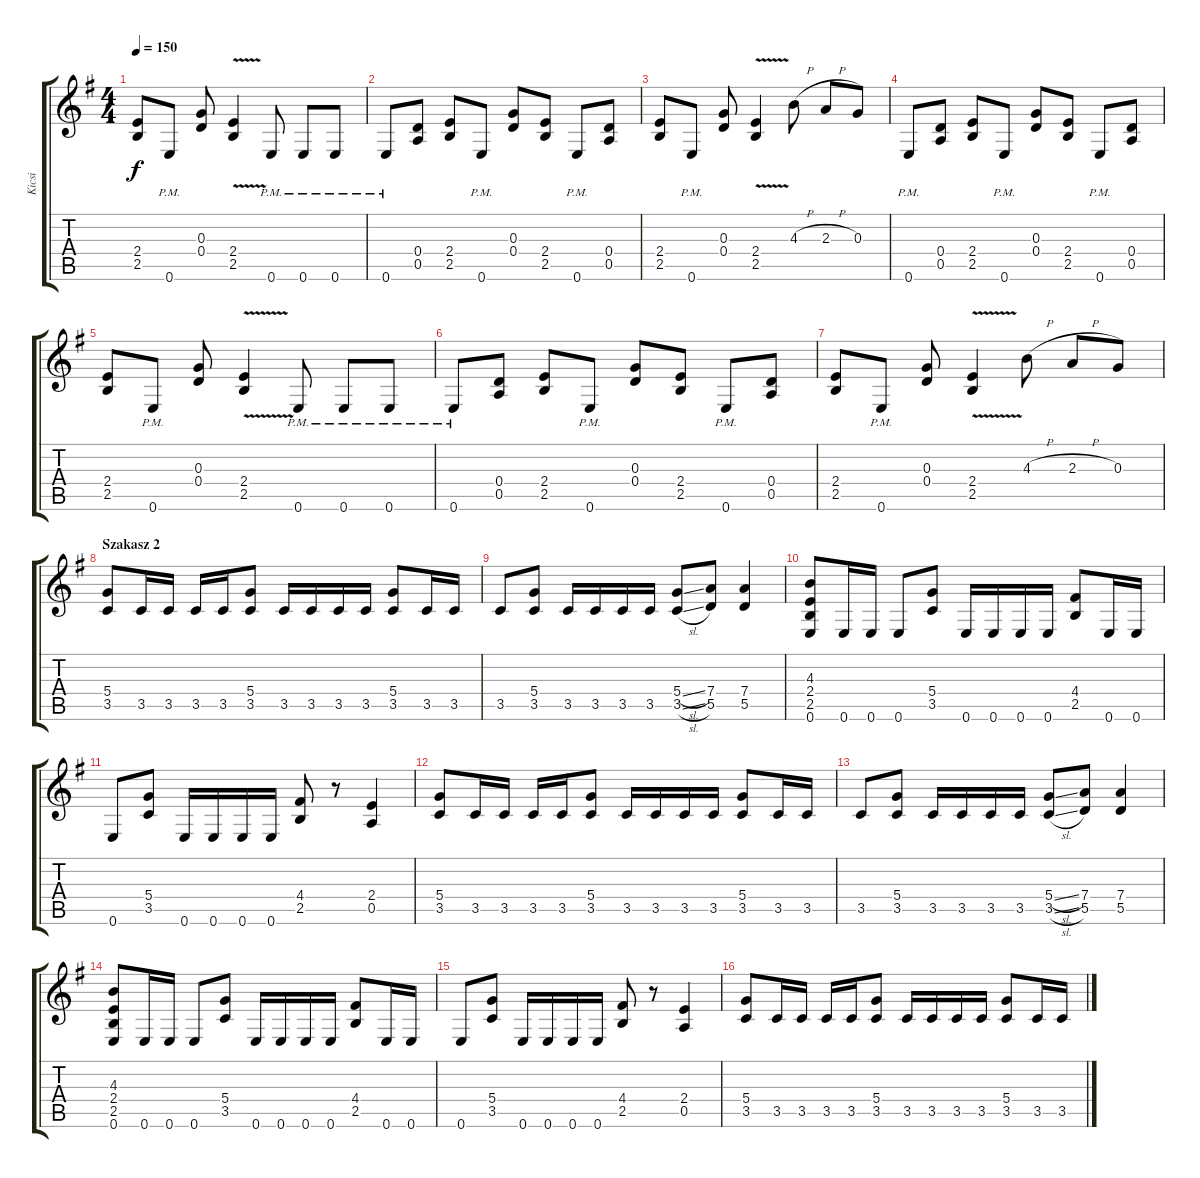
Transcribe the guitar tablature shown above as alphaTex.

\track ("Kicsi" "Kicsi") {instrument distortionguitar}
\staff {score tabs}
\tuning (E4 B3 G3 D3 A2 E2) {hide}
\ts (4 4)
\tempo 150
\clef g2
\ks eminor
(2.4 2.5).8{dy f} 0.6{pm}.8 (0.3 0.4).8 (2.4{v} 2.5{v}).4 0.6{pm}.8 0.6{pm}.8 0.6{pm}.8 |
0.6{pm}.8 (0.4 0.5).8 (2.4 2.5).8 0.6{pm}.8 (0.3 0.4).8 (2.4 2.5).8 0.6{pm}.8 (0.4 0.5).8 |
(2.4 2.5).8 0.6{pm}.8 (0.3 0.4).8 (2.4{v} 2.5{v}).4 4.3{h}.8 2.3{h}.8 0.3.8 |
0.6{pm}.8 (0.4 0.5).8 (2.4 2.5).8 0.6{pm}.8 (0.3 0.4).8 (2.4 2.5).8 0.6{pm}.8 (0.4 0.5).8 |
(2.4 2.5).8 0.6{pm}.8 (0.3 0.4).8 (2.4{v} 2.5{v}).4 0.6{pm}.8 0.6{pm}.8 0.6{pm}.8 |
0.6{pm}.8 (0.4 0.5).8 (2.4 2.5).8 0.6{pm}.8 (0.3 0.4).8 (2.4 2.5).8 0.6{pm}.8 (0.4 0.5).8 |
(2.4 2.5).8 0.6{pm}.8 (0.3 0.4).8 (2.4{v} 2.5{v}).4 4.3{h}.8 2.3{h}.8 0.3.8 |
\section ("" "Szakasz 2")
(5.4 3.5).8 3.5.16 3.5.16 3.5.16 3.5.16 (5.4 3.5).8 3.5.16 3.5.16 3.5.16 3.5.16 (5.4 3.5).8 3.5.16 3.5.16 |
3.5.8 (5.4 3.5).8 3.5.16 3.5.16 3.5.16 3.5.16 (5.4{sl} 3.5{sl}).8 (7.4 5.5).8 (7.4 5.5).4 |
(4.3 2.4 2.5 0.6).8 0.6.16 0.6.16 0.6.8 (5.4 3.5).8 0.6.16 0.6.16 0.6.16 0.6.16 (4.4 2.5).8 0.6.16 0.6.16 |
0.6.8 (5.4 3.5).8 0.6.16 0.6.16 0.6.16 0.6.16 (4.4 2.5).8 r.8 (2.4 0.5).4 |
(5.4 3.5).8 3.5.16 3.5.16 3.5.16 3.5.16 (5.4 3.5).8 3.5.16 3.5.16 3.5.16 3.5.16 (5.4 3.5).8 3.5.16 3.5.16 |
3.5.8 (5.4 3.5).8 3.5.16 3.5.16 3.5.16 3.5.16 (5.4{sl} 3.5{sl}).8 (7.4 5.5).8 (7.4 5.5).4 |
(4.3 2.4 2.5 0.6).8 0.6.16 0.6.16 0.6.8 (5.4 3.5).8 0.6.16 0.6.16 0.6.16 0.6.16 (4.4 2.5).8 0.6.16 0.6.16 |
0.6.8 (5.4 3.5).8 0.6.16 0.6.16 0.6.16 0.6.16 (4.4 2.5).8 r.8 (2.4 0.5).4 |
(5.4 3.5).8 3.5.16 3.5.16 3.5.16 3.5.16 (5.4 3.5).8 3.5.16 3.5.16 3.5.16 3.5.16 (5.4 3.5).8 3.5.16 3.5.16
